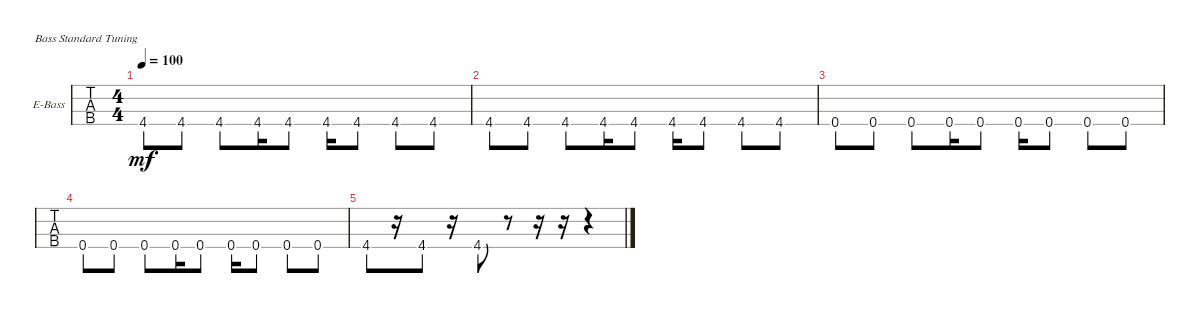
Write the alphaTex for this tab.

\bracketExtendMode groupsimilarinstruments
\firstSystemTrackNameOrientation horizontal
\otherSystemsTrackNameOrientation horizontal
\track ("Electric Bass" "E-Bass") {instrument electricbassfinger}
\staff {tabs}
\tuning (G2 D2 A1 E1)
\ts (4 4)
\tempo 100
\clef f4
\scale
0.333333
\ks c
4.4.8{dy mf} 4.4.8 4.4.8 4.4.16 4.4.8 4.4.16 4.4.8 4.4.8 4.4.8 |
\scale
0.333333 4.4.8 4.4.8 4.4.8 4.4.16 4.4.8 4.4.16 4.4.8 4.4.8 4.4.8 |
0.4.8 0.4.8 0.4.8 0.4.16 0.4.8 0.4.16 0.4.8 0.4.8 0.4.8 |
0.4.8 0.4.8 0.4.8 0.4.16 0.4.8 0.4.16 0.4.8 0.4.8 0.4.8 |
4.4.8 r.16 4.4.8 r.16 4.4.8 r.8 r.16 r.16 r.4
